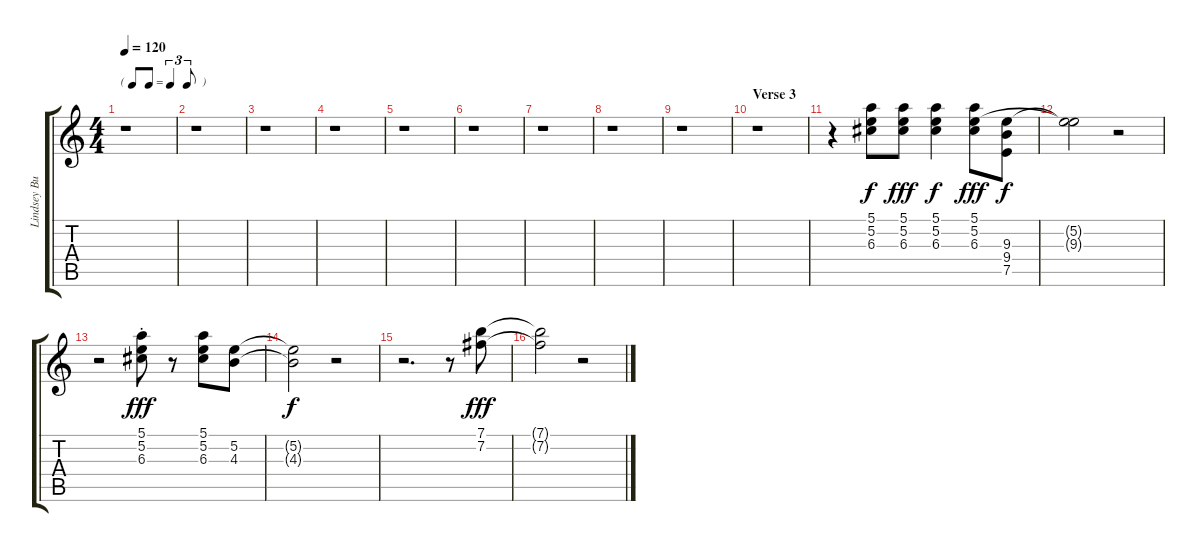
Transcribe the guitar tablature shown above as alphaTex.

\track ("Lindsey Buckingham - Rhythm Guitar" "Lindsey Bu") {instrument overdrivenguitar}
\staff {score tabs}
\tuning (E4 B3 G3 D3 A2 E2) {hide}
\ts (4 4)
\tf triplet8th
\tempo 120
\clef g2
\ks c
r.1{dy f} |
r.1 |
r.1 |
r.1 |
r.1 |
r.1 |
r.1 |
r.1 |
r.1 |
\section ("" "Verse 3")
r.1 |
r.4 (5.1 5.2 6.3).8 (5.1 5.2 6.3).8{dy fff} (5.1 5.2 6.3).4{dy f} (5.1 5.2 6.3).8{dy fff} (9.3 9.4 7.5).8{dy f} |
(5.2{t} 9.3{t}).2 r.2 |
r.2 (5.1{st} 5.2{st} 6.3{st}).8{dy fff} r.8 (5.1 5.2 6.3).8 (5.2 4.3).8 |
(5.2{t} 4.3{t}).2{dy f} r.2 |
r.2{d} r.8 (7.1 7.2).8{dy fff} |
(7.1{t} 7.2{t}).2 r.2
